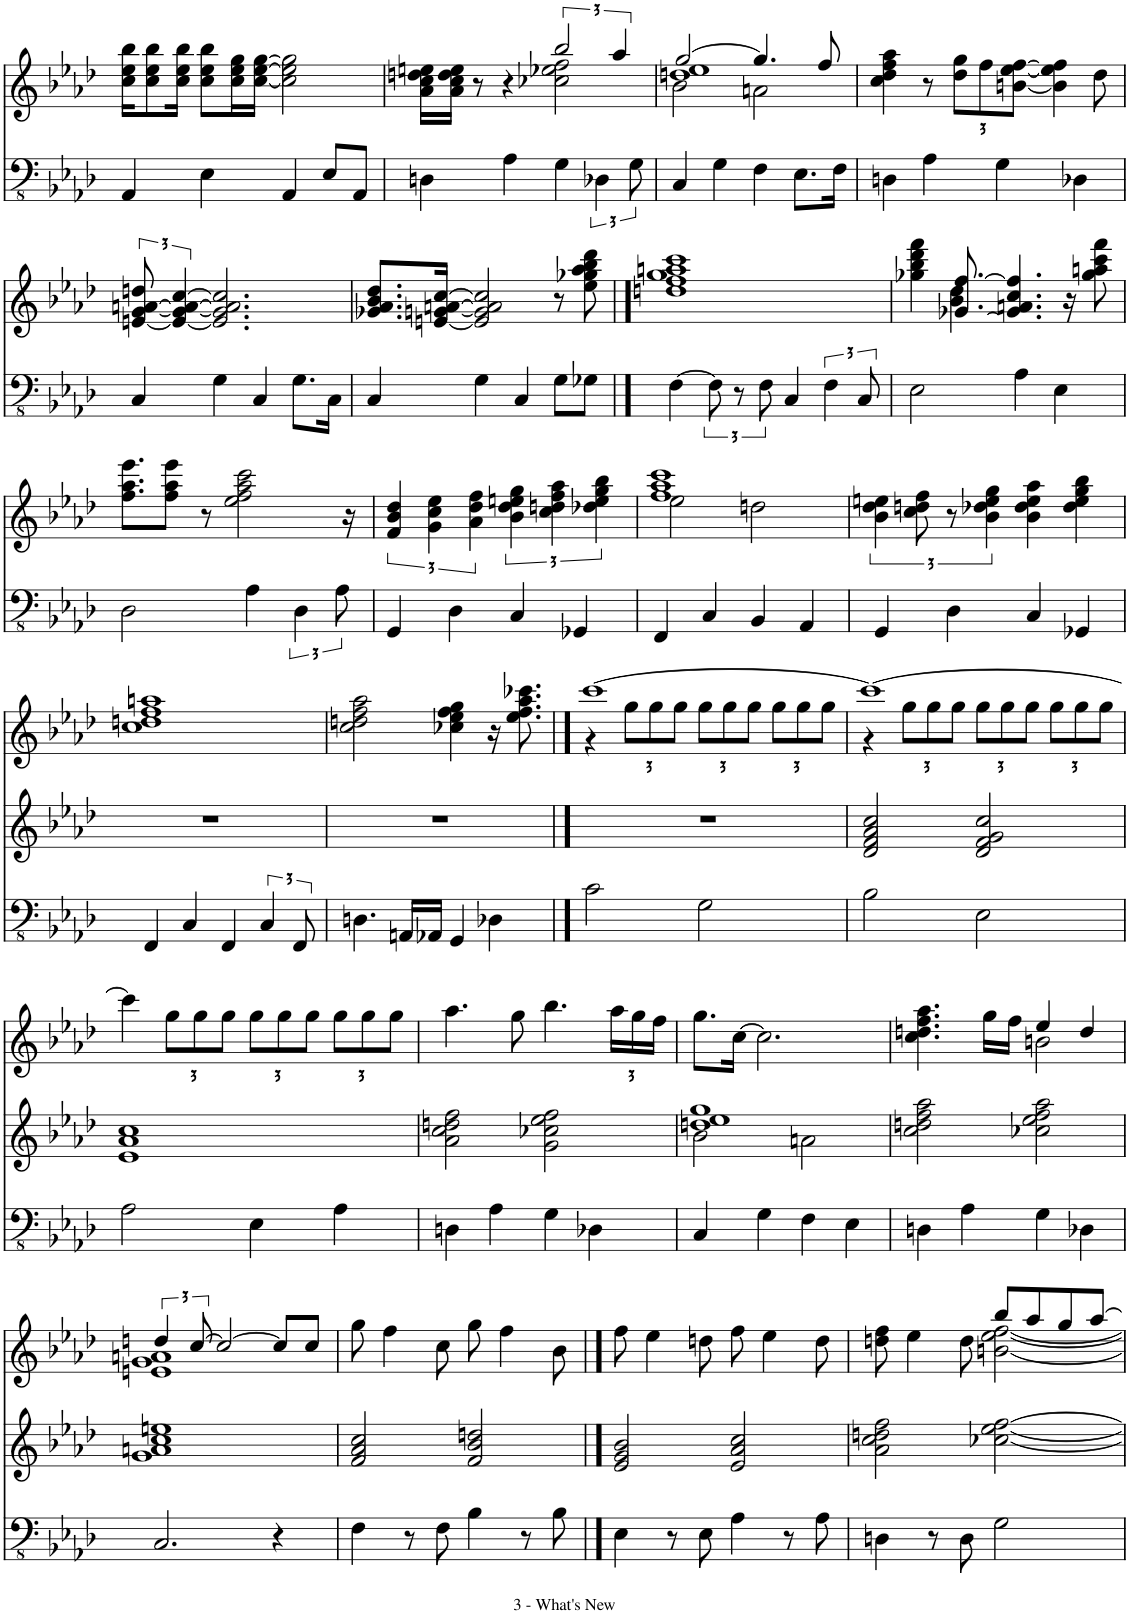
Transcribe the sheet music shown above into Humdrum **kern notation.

**kern	**kern	**kern
*part3	*part2	*part1
*staff3	*staff2	*staff1
*I"Fretless Electric Bass	*I"Piano	*I"Electronic Organ
*	*	*I'Elec Org
!!LO:PB:g=z
*clefFv4	*clefG2	*clefG2
*k[b-e-a-d-]	*k[b-e-a-d-]	*k[b-e-a-d-]
*M4/4	*M4/4	*M4/4
=44	=44	=44
4AAA-/	1r	16cc\ 16ee-\ 16bb-\KL
.	.	8cc\ 8ee-\ 8bb-\
.	.	16cc\ 16ee-\ 16bb-\Jk
4EE-\	.	8cc\ 8ee-\ 8bb-\L
.	.	16cc\ 16ee-\ 16gg\L
.	.	[16cc\ [16ee-\ [16gg\JJ
4AAA-/	.	2cc\] 2ee-\] 2gg\]
8EE-/L	.	.
8AAA-/J	.	.
=45	=45	=45
*	*	*^
4DDn\	1r	16a-\ 16cc\ 16ddn\ 16een\LL	2ryy
.	.	16a-\ 16cc\ 16dd\ 16ee\JJ	.
.	.	8r	.
4AA-\	.	4r	.
4GG\	.	3bb-/	2cc-X\ 2ee-X\ 2ff\
6DD-X\	.	.	.
.	.	6aa-/	.
12GG\	.	.	.
=46	=46	=46	=46
*	*	*	*^
4CC/	1r	1ddn 1ee-	2b-\	[2gg/
4GG\	.	.	.	.
4FF\	.	.	2an\	4.gg/]
8.EE-\L	.	.	.	.
.	.	.	.	8ff/
16FF\Jk	.	.	.	.
*	*	*v	*v	*v
=47	=47	=47
4DDn\	1r	4cc\ 4dd-\ 4ff\ 4aa-\
4AA-\	.	8r
*	*	*Xbrackettup
.	.	12dd-\ 12gg\L
.	.	12ff\
4GG\	.	.
.	.	[12bn\ [12ee-\ [12ff\J
.	.	4b\] 4ee-\] 4ff\]
4DD-X\	.	.
.	.	8dd-\
!!LO:LB:g=z
=48	=48	=48
*	*	*brackettup
4CC/	1r	[12en/ [12g/ [12an/ 12ddn/
.	.	6e/_ 6g/_ 6a/_ [6cc/
4GG\	.	2.e/] 2.g/] 2.a/] 2.cc/]
4CC/	.	.
8.GG\L	.	.
16CC\Jk	.	.
=49	=49	=49
4CC/	1r	8.g-X/ 8.a-/ 8.b-/ 8.dd-/L
.	.	[16en/ [16gn/ [16an/ [16cc/Jk
4GG\	.	2e/] 2g/] 2a/] 2cc/]
4CC/	.	.
8GG\L	.	8r
8GG-X\J	.	8ee-\ 8gg-X\ 8aa-\ 8bb-\ 8ddd-\
==50	==50	==50
[4FF\	1r	1ddn 1ff 1gg 1aan 1ccc
12FF\]	.	.
12r	.	.
12FF\	.	.
4CC/	.	.
6FF\	.	.
12CC/	.	.
=51	=51	=51
*	*	*^
2EE-\	1r	4gg-X\ 4bb-\ 4ddd-\ 4fff\	4ryy
.	.	[8.g-X/ [8.ff/	4b-\ 4dd-\
.	.	4.g-/] 4.an/ 4.cc/ 4.ff/]	.
4AA-\	.	.	2ryy
4EE-\	.	.	.
.	.	16r	.
.	.	8gg-\ 8aan\ 8ccc\ 8fff\	.
*	*	*v	*v
!!LO:LB:g=z
=52	=52	=52
2DD-\	1r	8.ff\ 8.aa-\ 8.eee-\L
.	.	8ff\ 8aa-\ 8eee-\J
.	.	8r
.	.	2ee-\ 2ff\ 2aa-\ 2ccc\
4AA-\	.	.
6DD-\	.	.
12AA-\	.	.
.	.	16r
=53	=53	=53
4GGG/	1r	6f/ 6b-/ 6dd-/
.	.	6g\ 6cc\ 6ee-\
4DD-\	.	.
.	.	6a-\ 6dd-\ 6ff\
4CC/	.	6b-\ 6dd-\ 6een\ 6gg\
.	.	6cc\ 6ddn\ 6ff\ 6aa-\
4GGG-X/	.	.
.	.	6dd-X\ 6ee\ 6gg\ 6bb-\
=54	=54	=54
*	*	*^
4FFF/	1r	1ff 1aa- 1ccc	2ee-\
4CC/	.	.	.
4BBB-/	.	.	2ddn\
4AAA-/	.	.	.
*	*	*v	*v
=55	=55	=55
4GGG/	1r	6b-\ 6dd-\ 6een\
.	.	12cc\ 12ddn\ 12ff\
4DD-\	.	12r
.	.	6b-\ 6dd-X\ 6ee\ 6gg\
4CC/	.	4b-\ 4dd-\ 4ee\ 4aa-\
4GGG-X/	.	4dd-\ 4ee\ 4gg\ 4bb-\
!!LO:LB:g=z
=56	=56	=56
4FFF/	1r	1cc 1ddn 1ff 1aan
4CC/	.	.
4FFF/	.	.
6CC/	.	.
12FFF/	.	.
=57	=57	=57
4.DDn\	1r	2cc\ 2ddn\ 2ff\ 2aa-\
16AAAn/LL	.	.
16AAA-X/JJ	.	.
4GGG/	.	4cc-X\ 4ee-\ 4ff\ 4gg\
4DD-X\	.	16r
.	.	8.ee-\ 8.ff\ 8.aa-\ 8.ccc-X\
==58	==58	==58
*	*	*^
2C\	1r	[1ccc	4r
*	*	*	*Xbrackettup
.	.	.	12gg\L
.	.	.	12gg\
.	.	.	12gg\J
2GG\	.	.	12gg\L
.	.	.	12gg\
.	.	.	12gg\J
.	.	.	12gg\L
.	.	.	12gg\
.	.	.	12gg\J
=59	=59	=59	=59
2BB-\	2d-/ 2f/ 2a-/ 2cc/	1ccc_	4r
.	.	.	12gg\L
.	.	.	12gg\
.	.	.	12gg\J
2EE-\	2d-/ 2f/ 2g/ 2cc/	.	12gg\L
.	.	.	12gg\
.	.	.	12gg\J
.	.	.	12gg\L
.	.	.	12gg\
.	.	.	12gg\J
*	*	*v	*v
!!LO:LB:g=z
=60	=60	=60
2AA-\	1e- 1a- 1cc	4ccc\]
.	.	12gg\L
.	.	12gg\
.	.	12gg\J
4EE-\	.	12gg\L
.	.	12gg\
.	.	12gg\J
4AA-\	.	12gg\L
.	.	12gg\
.	.	12gg\J
=61	=61	=61
4DDn\	2a-\ 2cc\ 2ddn\ 2ff\	4.aa-\
4AA-\	.	.
.	.	8gg\
4GG\	2g\ 2cc-X\ 2ee-\ 2ff\	4.bb-\
4DD-X\	.	.
.	.	24aa-\LL
.	.	24gg\
.	.	24ff\JJ
=62	=62	=62
*	*^	*
4CC/	1ddn 1ee- 1gg	2b-\	8.gg\L
.	.	.	[16cc\Jk
4GG\	.	.	2.cc\]
4FF\	.	2an\	.
4EE-\	.	.	.
*	*v	*v	*
=63	=63	=63
*	*	*^
4DDn\	2cc\ 2ddn\ 2ff\ 2aa-\	4.cc\ 4.ddn\ 4.ff\ 4.aa-\	2ryy
4AA-\	.	.	.
.	.	16gg\LL	.
.	.	16ff\JJ	.
4GG\	2cc-X\ 2ee-\ 2ff\ 2aa-\	4ee-/	2bn\
4DD-X\	.	4dd/	.
!!LO:LB:g=z	!!
=64	=64	=64	=64
*	*	*brackettup	*
2.CC/	1g 1an 1cc 1een	6ddn/	1en 1g 1an
.	.	[12cc/	.
.	.	2cc/_	.
4r	.	8cc/L]	.
.	.	8cc/J	.
*	*	*v	*v
=65	=65	=65
4FF\	2f/ 2a-/ 2cc/	8gg\
.	.	4ff\
8r	.	.
8FF\	.	8cc\
4BB-\	2f/ 2b-/ 2ddn/	8gg\
.	.	4ff\
8r	.	.
8BB-\	.	8b-\
==66	==66	==66
4EE-\	2e-/ 2g/ 2b-/	8ff\
.	.	4ee-\
8r	.	.
8EE-\	.	8ddn\
4AA-\	2e-/ 2a-/ 2cc/	8ff\
.	.	4ee-\
8r	.	.
8AA-\	.	8dd\
=67	=67	=67
*	*	*^
4DDn\	2a-\ 2cc\ 2ddn\ 2ff\	8ddn\ 8ff\	2ryy
.	.	4ee-\	.
8r	.	.	.
8DD\	.	8dd\	.
2GG\	[2cc-X\ [2ee-\ [2ff\	8bb-/L	[2bn\ [2ee-\ [2ff\
.	.	8aa-/	.
.	.	8gg/	.
.	.	[8aa-/J	.
*	*	*v	*v
=	=	=
*-	*-	*-
